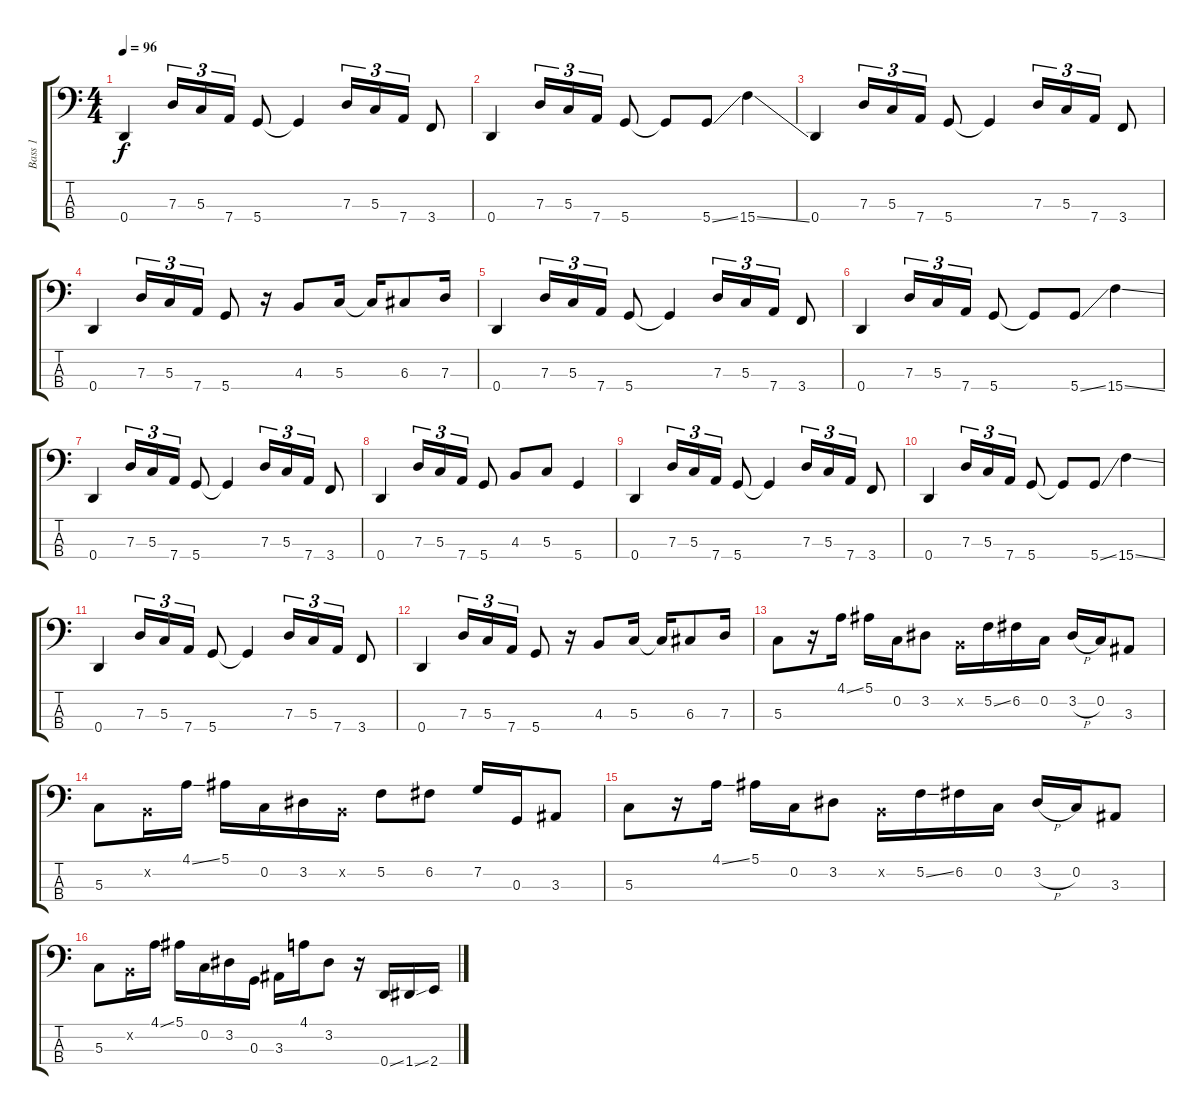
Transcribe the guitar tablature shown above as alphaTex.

\track ("Bass 1" "Bass 1") {instrument fretlessbass}
\staff {score tabs}
\tuning (F2 C2 G1 D1) {hide}
\ts (4 4)
\tempo 96
\clef f4
\ks c
0.4.4{dy f} 7.3.16{tu (3 2)} 5.3.16{tu (3 2)} 7.4.16{tu (3 2)} 5.4.8 5.4{t}.4 7.3.16{tu (3 2)} 5.3.16{tu (3 2)} 7.4.16{tu (3 2)} 3.4.8 |
0.4.4 7.3.16{tu (3 2)} 5.3.16{tu (3 2)} 7.4.16{tu (3 2)} 5.4.8 5.4{t}.8 5.4{ss}.8 15.4{ss}.4 |
0.4.4 7.3.16{tu (3 2)} 5.3.16{tu (3 2)} 7.4.16{tu (3 2)} 5.4.8 5.4{t}.4 7.3.16{tu (3 2)} 5.3.16{tu (3 2)} 7.4.16{tu (3 2)} 3.4.8 |
0.4.4 7.3.16{tu (3 2)} 5.3.16{tu (3 2)} 7.4.16{tu (3 2)} 5.4.8 r.16 4.3.8 5.3.16 5.3{t}.16 6.3.8 7.3.16 |
0.4.4 7.3.16{tu (3 2)} 5.3.16{tu (3 2)} 7.4.16{tu (3 2)} 5.4.8 5.4{t}.4 7.3.16{tu (3 2)} 5.3.16{tu (3 2)} 7.4.16{tu (3 2)} 3.4.8 |
0.4.4 7.3.16{tu (3 2)} 5.3.16{tu (3 2)} 7.4.16{tu (3 2)} 5.4.8 5.4{t}.8 5.4{ss}.8 15.4{ss}.4 |
0.4.4 7.3.16{tu (3 2)} 5.3.16{tu (3 2)} 7.4.16{tu (3 2)} 5.4.8 5.4{t}.4 7.3.16{tu (3 2)} 5.3.16{tu (3 2)} 7.4.16{tu (3 2)} 3.4.8 |
0.4.4 7.3.16{tu (3 2)} 5.3.16{tu (3 2)} 7.4.16{tu (3 2)} 5.4.8 4.3.8 5.3.8 5.4.4 |
0.4.4 7.3.16{tu (3 2)} 5.3.16{tu (3 2)} 7.4.16{tu (3 2)} 5.4.8 5.4{t}.4 7.3.16{tu (3 2)} 5.3.16{tu (3 2)} 7.4.16{tu (3 2)} 3.4.8 |
0.4.4 7.3.16{tu (3 2)} 5.3.16{tu (3 2)} 7.4.16{tu (3 2)} 5.4.8 5.4{t}.8 5.4{ss}.8 15.4{ss}.4 |
0.4.4 7.3.16{tu (3 2)} 5.3.16{tu (3 2)} 7.4.16{tu (3 2)} 5.4.8 5.4{t}.4 7.3.16{tu (3 2)} 5.3.16{tu (3 2)} 7.4.16{tu (3 2)} 3.4.8 |
0.4.4 7.3.16{tu (3 2)} 5.3.16{tu (3 2)} 7.4.16{tu (3 2)} 5.4.8 r.16 4.3.8 5.3.16 5.3{t}.16 6.3.8 7.3.16 |
5.3.8 r.16 4.1{ss}.16 5.1.16 0.2.16 3.2.8 -1.2{x}.16 5.2{ss}.16 6.2.16 0.2.16 3.2{h}.16 0.2.16 3.3.8 |
5.3.8 -1.2{x}.16 4.1{ss}.16 5.1.16 0.2.16 3.2.16 -1.2{x}.16 5.2.8 6.2.8 7.2.16 0.3.16 3.3.8 |
5.3.8 r.16 4.1{ss}.16 5.1.16 0.2.16 3.2.8 -1.2{x}.16 5.2{ss}.16 6.2.16 0.2.16 3.2{h}.16 0.2.16 3.3.8 |
5.3.8 -1.2{x}.16 4.1{ss}.16 5.1.16 0.2.16 3.2.16 0.3.16 3.3.16 4.1.16 3.2.8 r.16 0.4{ss}.16 1.4{ss}.16 2.4.16
